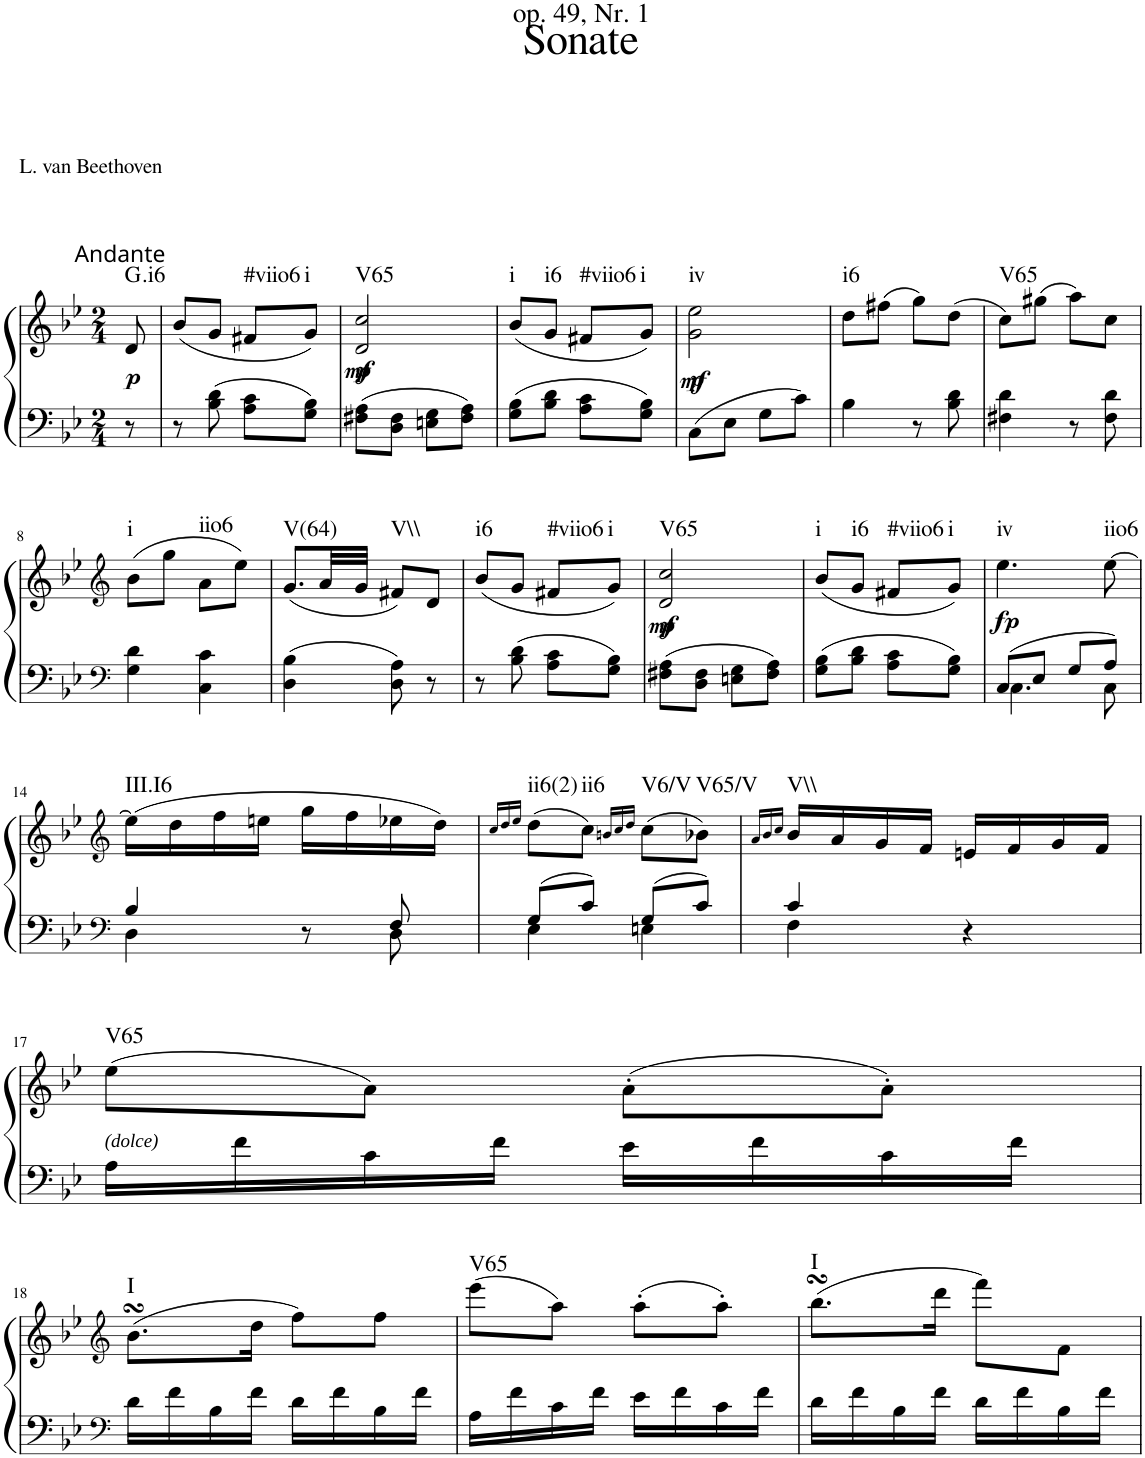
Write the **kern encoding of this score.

**kern	**kern	**dynam	**harte
*part1	*part1	*part1	*part1
*staff2	*staff1	*staff1/2	*
*I"Klavier linke Hand	*	*	*
*clefF4	*clefG2	*	*
*k[b-e-]	*k[b-e-]	*	*
*M2/4	*M2/4	*	*
=1	=1	=1	=1
!	!LO:TX:a:t=Andante	!	!
!	!	!LO:DY:b	!LO:H:kt=.i
8r	8d/	p	.
=2	=2	=2	=2
8r	(8b-/L	.	.
8B-\ 8d\	8g/J	.	.
!	!	!	!LO:H:kt=#viio6
8A\ 8c\L	8f#X/L	.	N
!	!	!	!LO:H:kt=i
8G\ 8B-\J	8g/J)	.	N
=3	=3	=3	=3
!	!	!LO:DY:b	!
!	!	!LO:DY:n=1:b	!LO:H:kt=V65
8F#X\ 8A\L	2d/ 2cc/	mf p	N
8D\ 8F#\J	.	.	.
8En\ 8G\L	.	.	.
8F#\ 8A\J	.	.	.
=4	=4	=4	=4
!	!	!	!LO:H:kt=i
8G\ 8B-\L	(8b-/L	.	N
!	!	!	!LO:H:kt=i6
8B-\ 8d\J	8g/J	.	N
!	!	!	!LO:H:kt=#viio6
8A\ 8c\L	8f#X/L	.	N
!	!	!	!LO:H:kt=i
8G\ 8B-\J	8g/J)	.	N
=5	=5	=5	=5
!	!	!LO:DY:b	!
!	!	!LO:DY:n=1:b	!LO:H:kt=iv
8C\L	2g\ 2ee-\	mf p	N
8E-\J	.	.	.
8G\L	.	.	.
8c\J	.	.	.
=6	=6	=6	=6
!	!	!	!LO:H:kt=i6
4B-\	8dd\L	.	N
.	(8ff#X\J	.	.
8r	8gg\L)	.	.
8B-\ 8d\	(8dd\J	.	.
=7	=7	=7	=7
!	!	!	!LO:H:kt=V65
4F#X\ 4d\	8cc\L)	.	N
.	(8gg#X\J	.	.
8r	8aa\L)	.	.
8F#\ 8d\	8cc\J	.	.
!!LO:LB:g=z
=8	=8	=8	=8
*clefF4	*clefG2	*	*
!	!	!	!LO:H:kt=i
4G\ 4d\	(8b-\L	.	N
.	8gg\J	.	.
!	!	!	!LO:H:kt=iio6
4C\ 4c\	8a\L	.	N
.	8ee-\J)	.	.
=9	=9	=9	=9
!	!	!	!LO:H:kt=V(64)
4D\ 4B-\	(8.g/L	.	N
.	32a/LL	.	.
.	32g/JJJ	.	.
!	!	!	!LO:H:kt=V\\
8D\ 8A\	8f#X/L)	.	N
8r	8d/J	.	.
=10	=10	=10	=10
!	!	!	!LO:H:kt=i6
8r	(8b-/L	.	N
8B-\ 8d\	8g/J	.	.
!	!	!	!LO:H:kt=#viio6
8A\ 8c\L	8f#X/L	.	N
!	!	!	!LO:H:kt=i
8G\ 8B-\J	8g/J)	.	N
=11	=11	=11	=11
!	!	!LO:DY:b	!
!	!	!LO:DY:n=1:b	!LO:H:kt=V65
8F#X\ 8A\L	2d/ 2cc/	mf p	N
8D\ 8F#\J	.	.	.
8En\ 8G\L	.	.	.
8F#\ 8A\J	.	.	.
=12	=12	=12	=12
!	!	!	!LO:H:kt=i
8G\ 8B-\L	(8b-/L	.	N
!	!	!	!LO:H:kt=i6
8B-\ 8d\J	8g/J	.	N
!	!	!	!LO:H:kt=#viio6
8A\ 8c\L	8f#X/L	.	N
!	!	!	!LO:H:kt=i
8G\ 8B-\J	8g/J)	.	N
=13	=13	=13	=13
*^	*	*	*
!	!	!	!LO:DY:b	!LO:H:kt=iv
8C/L	4.C\	4.ee-\	fp	N
8E-/J	.	.	.	.
8G/L	.	.	.	.
!	!	!	!	!LO:H:kt=iio6
8A/J	8C\	[8ee-\	.	N
!!LO:LB:g=z
=14	=14	=14	=14	=14
*clefF4	*	*clefG2	*	*
!	!	!	!	!LO:H:kt=III.I6
4B-/	4D\	(16ee-\LL]	.	N
.	.	16dd\	.	.
.	.	16ff\	.	.
.	.	16een\JJ	.	.
8r	8ryy	16gg\LL	.	.
.	.	16ff\	.	.
8F/	8D\	16ee-X\	.	.
.	.	16dd\JJ)	.	.
=15	=15	=15	=15	=15
.	.	16qcc/LL	.	.
.	.	16qdd/	.	.
.	.	16qee-/JJ	.	.
!	!	!	!	!LO:H:kt=ii6(2)
8G/L	4E-\	(8dd\L	.	N
!	!	!	!	!LO:H:kt=ii6
8c/J	.	8cc\J)	.	N
.	.	16qbn/LL	.	.
.	.	16qcc/	.	.
.	.	16qdd/JJ	.	.
!	!	!	!	!LO:H:kt=V6/V
8G/L	4En\	(8cc\L	.	N
!	!	!	!	!LO:H:kt=V65/V
8c/J	.	8b-X\J)	.	N
=16	=16	=16	=16	=16
.	.	16qa/LL	.	.
.	.	16qb-/	.	.
.	.	16qcc/JJ	.	.
!	!	!	!	!LO:H:kt=V\\
4c/	4F\	16b-/LL	.	N
.	.	16a/	.	.
.	.	16g/	.	.
.	.	16f/JJ	.	.
4r	4ryy	16en/LL	.	.
.	.	16f/	.	.
.	.	16g/	.	.
.	.	16f/JJ	.	.
!!LO:LB:g=z
=17	=17	=17	=17	=17
!	!	!LO:TX:b:i:t=(dolce)	!	!LO:H:kt=V65
2ryy	16A\LL	(8ee-\L	.	N
.	16f\	.	.	.
.	16c\	8a\J)	.	.
.	16f\JJ	.	.	.
.	16e-\LL	(8a'\L	.	.
.	16f\	.	.	.
.	16c\	8a'\J)	.	.
.	16f\JJ	.	.	.
*v	*v	*	*	*
!!LO:LB:g=z
=18	=18	=18	=18
*clefF4	*clefG2	*	*
*^	*	*	*
!	!	!	!	!LO:H:kt=I
*v	*v	*	*	*
16d\LL	(8.b-sSSs\L	.	N
16f\	.	.	.
16B-\	.	.	.
16f\JJ	16dd\Jk	.	.
16d\LL	8ff\L)	.	.
16f\	.	.	.
16B-\	8ff\J	.	.
16f\JJ	.	.	.
=19	=19	=19	=19
!	!	!	!LO:H:kt=V65
16A\LL	(8eee-\L	.	N
16f\	.	.	.
16c\	8aa\J)	.	.
16f\JJ	.	.	.
16e-\LL	(8aa'\L	.	.
16f\	.	.	.
16c\	8aa'\J)	.	.
16f\JJ	.	.	.
=20	=20	=20	=20
!	!	!	!LO:H:kt=I
16d\LL	(8.bb-sSSs\L	.	N
16f\	.	.	.
16B-\	.	.	.
16f\JJ	16ddd\Jk	.	.
16d\LL	8fff\L)	.	.
16f\	.	.	.
16B-\	8f\J	.	.
16f\JJ	.	.	.
=	=	=	=
*-	*-	*-	*-
